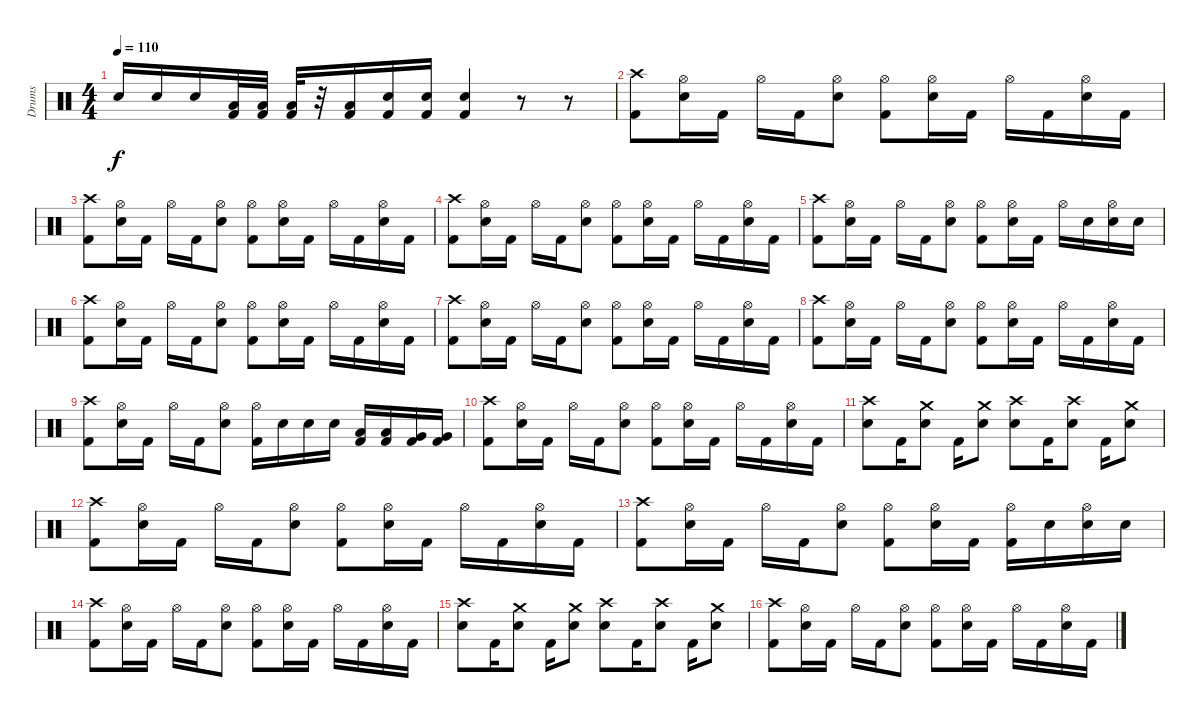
\track ("Drums" "Drums") {instrument percussion}
\staff {score}
\articulation defaults
\ts (4 4)
\tempo 110
\clef neutral
\ks c "Snare (hit) 2".16{dy f} "Snare (hit) 2".16 "Snare (hit) 2".16
("Kick (hit) 2" "Low Tom (hit)").32 ("Kick (hit) 2" "Low Tom (hit)").32 ("Kick (hit) 2" "Low Tom (hit)").32 r.32 ("Kick (hit) 2" "Low Tom (hit)").16 ("Kick (hit) 2" "Snare (hit) 2").16 ("Kick (hit) 2" "Snare (hit) 2").16 ("Kick (hit) 2" "Snare (hit) 2").4 r.8 r.8 |
("Crash high (hit)" "Kick (hit) 2").8 ("Hi-Hat (open)" "Snare (hit) 2").16 "Kick (hit) 2".16 "Hi-Hat (open)".16 "Kick (hit) 2".16 ("Hi-Hat (open)" "Snare (hit) 2").8 ("Hi-Hat (open)" "Kick (hit) 2").8 ("Hi-Hat (open)" "Snare (hit) 2").16 "Kick (hit) 2".16 "Hi-Hat (open)".16 "Kick (hit) 2".16 ("Hi-Hat (open)" "Snare (hit) 2").16 "Kick (hit) 2".16 |
("Crash high (hit)" "Kick (hit) 2").8 ("Hi-Hat (open)" "Snare (hit) 2").16 "Kick (hit) 2".16 "Hi-Hat (open)".16 "Kick (hit) 2".16 ("Hi-Hat (open)" "Snare (hit) 2").8 ("Hi-Hat (open)" "Kick (hit) 2").8 ("Hi-Hat (open)" "Snare (hit) 2").16 "Kick (hit) 2".16 "Hi-Hat (open)".16 "Kick (hit) 2".16 ("Hi-Hat (open)" "Snare (hit) 2").16 "Kick (hit) 2".16 |
("Crash high (hit)" "Kick (hit) 2").8 ("Hi-Hat (open)" "Snare (hit) 2").16 "Kick (hit) 2".16 "Hi-Hat (open)".16 "Kick (hit) 2".16 ("Hi-Hat (open)" "Snare (hit) 2").8 ("Hi-Hat (open)" "Kick (hit) 2").8 ("Hi-Hat (open)" "Snare (hit) 2").16 "Kick (hit) 2".16 "Hi-Hat (open)".16 "Kick (hit) 2".16 ("Hi-Hat (open)" "Snare (hit) 2").16 "Kick (hit) 2".16 |
("Crash high (hit)" "Kick (hit) 2").8 ("Hi-Hat (open)" "Snare (hit) 2").16 "Kick (hit) 2".16 "Hi-Hat (open)".16 "Kick (hit) 2".16 ("Hi-Hat (open)" "Snare (hit) 2").8 ("Hi-Hat (open)" "Kick (hit) 2").8 ("Hi-Hat (open)" "Snare (hit) 2").16 "Kick (hit) 2".16 "Hi-Hat (open)".16 "Snare (hit) 2".16 ("Hi-Hat (open)" "Snare (hit) 2").16 "Snare (hit) 2".16 |
("Crash high (hit)" "Kick (hit) 2").8 ("Hi-Hat (open)" "Snare (hit) 2").16 "Kick (hit) 2".16 "Hi-Hat (open)".16 "Kick (hit) 2".16 ("Hi-Hat (open)" "Snare (hit) 2").8 ("Hi-Hat (open)" "Kick (hit) 2").8 ("Hi-Hat (open)" "Snare (hit) 2").16 "Kick (hit) 2".16 "Hi-Hat (open)".16 "Kick (hit) 2".16 ("Hi-Hat (open)" "Snare (hit) 2").16 "Kick (hit) 2".16 |
("Crash high (hit)" "Kick (hit) 2").8 ("Hi-Hat (open)" "Snare (hit) 2").16 "Kick (hit) 2".16 "Hi-Hat (open)".16 "Kick (hit) 2".16 ("Hi-Hat (open)" "Snare (hit) 2").8 ("Hi-Hat (open)" "Kick (hit) 2").8 ("Hi-Hat (open)" "Snare (hit) 2").16 "Kick (hit) 2".16 "Hi-Hat (open)".16 "Kick (hit) 2".16 ("Hi-Hat (open)" "Snare (hit) 2").16 "Kick (hit) 2".16 |
("Crash high (hit)" "Kick (hit) 2").8 ("Hi-Hat (open)" "Snare (hit) 2").16 "Kick (hit) 2".16 "Hi-Hat (open)".16 "Kick (hit) 2".16 ("Hi-Hat (open)" "Snare (hit) 2").8 ("Hi-Hat (open)" "Kick (hit) 2").8 ("Hi-Hat (open)" "Snare (hit) 2").16 "Kick (hit) 2".16 "Hi-Hat (open)".16 "Kick (hit) 2".16 ("Hi-Hat (open)" "Snare (hit) 2").16 "Kick (hit) 2".16 |
("Crash high (hit)" "Kick (hit) 2").8 ("Hi-Hat (open)" "Snare (hit) 2").16 "Kick (hit) 2".16 "Hi-Hat (open)".16 "Kick (hit) 2".16 ("Hi-Hat (open)" "Snare (hit) 2").8 ("Hi-Hat (open)" "Kick (hit) 2").16 "Snare (hit) 2".16 "Snare (hit) 2".16 "Snare (hit) 2".16 ("Kick (hit) 2" "Low Tom (hit)").16 ("Kick (hit) 2" "Low Tom (hit)").16 ("Kick (hit) 2" "Very Low Tom (hit)").16 ("Kick (hit) 2" "Very Low Tom (hit)").16 |
("Crash high (hit)" "Kick (hit) 2").8 ("Hi-Hat (open)" "Snare (hit) 2").16 "Kick (hit) 2".16 "Hi-Hat (open)".16 "Kick (hit) 2".16 ("Hi-Hat (open)" "Snare (hit) 2").8 ("Hi-Hat (open)" "Kick (hit) 2").8 ("Hi-Hat (open)" "Snare (hit) 2").16 "Kick (hit) 2".16 "Hi-Hat (open)".16 "Kick (hit) 2".16 ("Hi-Hat (open)" "Snare (hit) 2").16 "Kick (hit) 2".16 |
("Crash high (hit)" "Snare (hit) 2").8 "Kick (hit) 2".16 ("Crash medium (hit)" "Snare (hit) 2").8 "Kick (hit) 2".16 ("Crash medium (hit)" "Snare (hit) 2").8 ("Crash high (hit)" "Snare (hit) 2").8 "Kick (hit) 2".16 ("Crash high (hit)" "Snare (hit) 2").8 "Kick (hit) 2".16 ("Crash medium (hit)" "Snare (hit) 2").8 |
("Crash high (hit)" "Kick (hit) 2").8 ("Hi-Hat (open)" "Snare (hit) 2").16 "Kick (hit) 2".16 "Hi-Hat (open)".16 "Kick (hit) 2".16 ("Hi-Hat (open)" "Snare (hit) 2").8 ("Hi-Hat (open)" "Kick (hit) 2").8 ("Hi-Hat (open)" "Snare (hit) 2").16 "Kick (hit) 2".16 "Hi-Hat (open)".16 "Kick (hit) 2".16 ("Hi-Hat (open)" "Snare (hit) 2").16 "Kick (hit) 2".16 |
("Crash high (hit)" "Kick (hit) 2").8 ("Hi-Hat (open)" "Snare (hit) 2").16 "Kick (hit) 2".16 "Hi-Hat (open)".16 "Kick (hit) 2".16 ("Hi-Hat (open)" "Snare (hit) 2").8 ("Hi-Hat (open)" "Kick (hit) 2").8 ("Hi-Hat (open)" "Snare (hit) 2").16 "Kick (hit) 2".16 ("Hi-Hat (open)" "Kick (hit) 2").16 "Snare (hit) 2".16 ("Hi-Hat (open)" "Snare (hit) 2").16 "Snare (hit) 2".16 |
("Crash high (hit)" "Kick (hit) 2").8 ("Hi-Hat (open)" "Snare (hit) 2").16 "Kick (hit) 2".16 "Hi-Hat (open)".16 "Kick (hit) 2".16 ("Hi-Hat (open)" "Snare (hit) 2").8 ("Hi-Hat (open)" "Kick (hit) 2").8 ("Hi-Hat (open)" "Snare (hit) 2").16 "Kick (hit) 2".16 "Hi-Hat (open)".16 "Kick (hit) 2".16 ("Hi-Hat (open)" "Snare (hit) 2").16 "Kick (hit) 2".16 |
("Crash high (hit)" "Snare (hit) 2").8 "Kick (hit) 2".16 ("Crash medium (hit)" "Snare (hit) 2").8 "Kick (hit) 2".16 ("Crash medium (hit)" "Snare (hit) 2").8 ("Crash high (hit)" "Snare (hit) 2").8 "Kick (hit) 2".16 ("Crash high (hit)" "Snare (hit) 2").8 "Kick (hit) 2".16 ("Crash medium (hit)" "Snare (hit) 2").8 |
("Crash high (hit)" "Kick (hit) 2").8 ("Hi-Hat (open)" "Snare (hit) 2").16 "Kick (hit) 2".16 "Hi-Hat (open)".16 "Kick (hit) 2".16 ("Hi-Hat (open)" "Snare (hit) 2").8 ("Hi-Hat (open)" "Kick (hit) 2").8 ("Hi-Hat (open)" "Snare (hit) 2").16 "Kick (hit) 2".16 "Hi-Hat (open)".16 "Kick (hit) 2".16 ("Hi-Hat (open)" "Snare (hit) 2").16 "Kick (hit) 2".16
